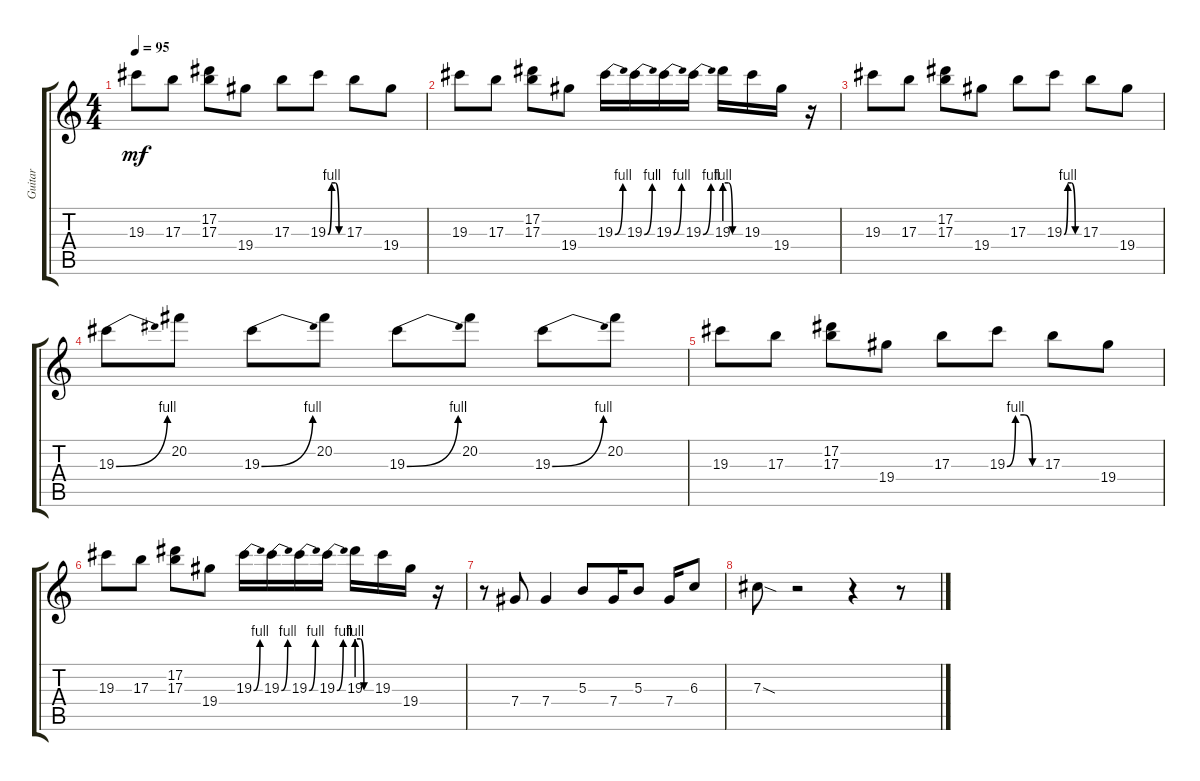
\track ("Guitar" "Guitar") {instrument distortionguitar}
\staff {score tabs}
\tuning (Eb4 Bb3 Gb3 Db3 Ab2 Eb2) {hide}
\ts (4 4)
\tempo 95
\clef g2
\ks c
19.3.8{dy mf} 17.3.8 (17.2 17.3).8 19.4.8 17.3.8 19.3{be (custom 0 0 15 4 30 4 45 0 60 0)}.8 17.3.8 19.4.8 |
19.3.8 17.3.8 (17.2 17.3).8 19.4.8 19.3{be (bend 0 0 60 4)}.16 19.3{be (bend 0 0 60 4)}.16 19.3{be (bend 0 0 60 4)}.16 19.3{be (bend 0 0 60 4)}.16 19.3{be (custom 0 4 15 4 30 0 60 0)}.16 19.3.16 19.4.16 r.16 |
19.3.8 17.3.8 (17.2 17.3).8 19.4.8 17.3.8 19.3{be (custom 0 0 15 4 30 4 45 0 60 0)}.8 17.3.8 19.4.8 |
19.3{be (bend 0 0 60 4)}.8 20.2.8 19.3{be (bend 0 0 60 4)}.8 20.2.8 19.3{be (bend 0 0 60 4)}.8 20.2.8 19.3{be (bend 0 0 60 4)}.8 20.2.8 |
19.3.8 17.3.8 (17.2 17.3).8 19.4.8 17.3.8 19.3{be (custom 0 0 15 4 30 4 45 0 60 0)}.8 17.3.8 19.4.8 |
19.3.8 17.3.8 (17.2 17.3).8 19.4.8 19.3{be (bend 0 0 60 4)}.16 19.3{be (bend 0 0 60 4)}.16 19.3{be (bend 0 0 60 4)}.16 19.3{be (bend 0 0 60 4)}.16 19.3{be (custom 0 4 15 4 30 0 60 0)}.16 19.3.16 19.4.16 r.16 |
r.8 7.4.8 7.4.4 5.3.8 7.4.16 5.3.8 7.4.16 6.3.8 |
7.3{sod}.8 r.2 r.4 r.8
